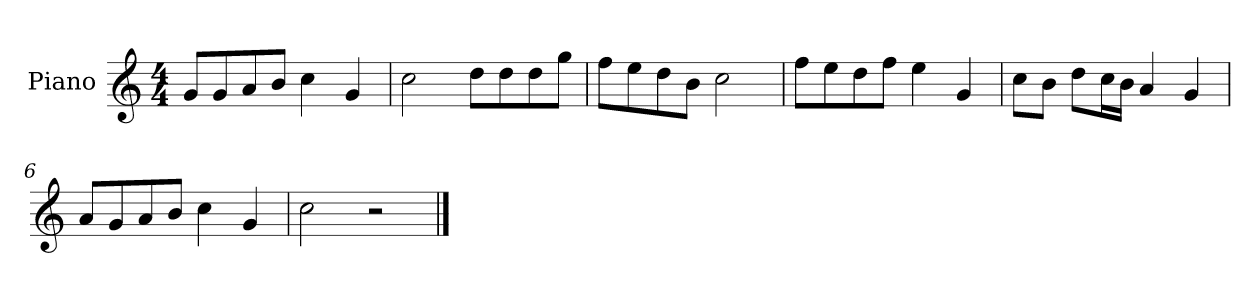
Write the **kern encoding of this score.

**kern
*part1
*staff1
*I"Piano
*I'P-no
*clefG2
*k[]
*M4/4
*MM90
=1
8g/L
8g/
8a/
8b/J
4cc\
4g/
=2
2cc\
8dd\L
8dd\
8dd\
8gg\J
=3
8ff\L
8ee\
8dd\
8b\J
2cc\
=4
8ff\L
8ee\
8dd\
8ff\J
4ee\
4g/
=5
8cc\L
8b\J
8dd\L
16cc\L
16b\JJ
4a/
4g/
=6
8a/L
8g/
8a/
8b/J
4cc\
4g/
=7
2cc\
2r
==
*-
